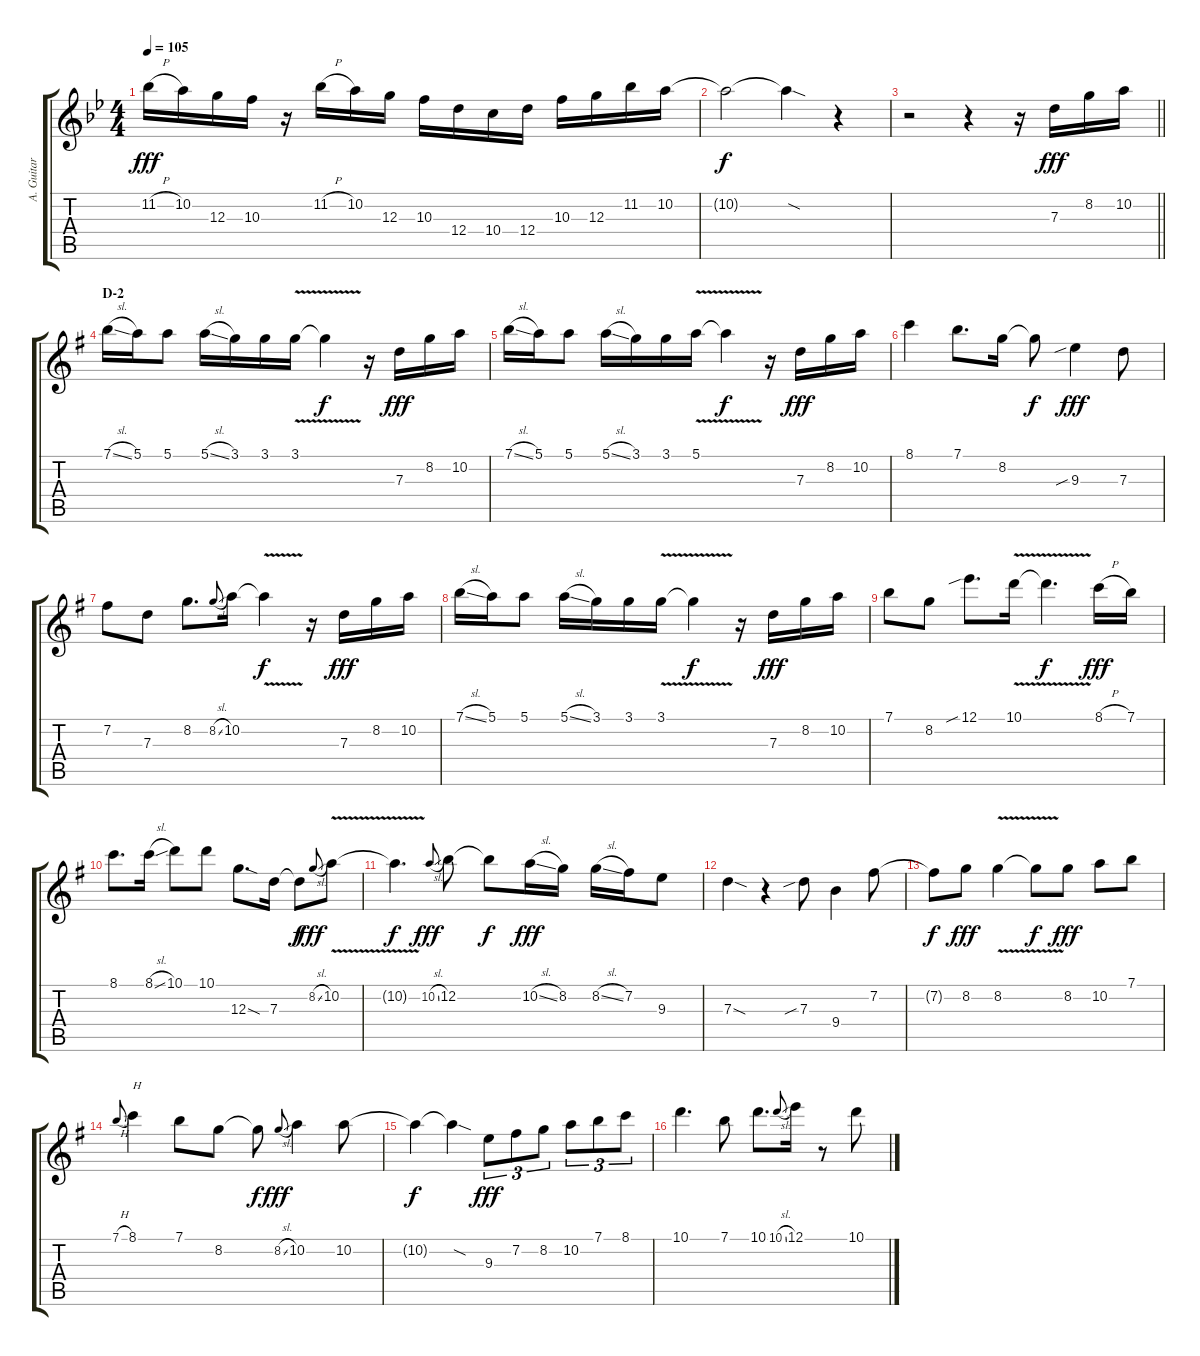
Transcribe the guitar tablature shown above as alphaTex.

\track ("A. Guitar I" "A. Guitar ") {instrument acousticguitarsteel}
\staff {score tabs}
\tuning (E4 B3 G3 D3 A2 E2) {hide}
\ts (4 4)
\tempo 105
\clef g2
\ks bb
11.2{h}.16{dy fff} 10.2.16 12.3.16 10.3.16 r.16 11.2{h}.16 10.2.16 12.3.16 10.3.16 12.4.16 10.4.16 12.4.16 10.3.16 12.3.16 11.2.16 10.2.16 |
10.2{t}.2{dy f} 10.2{sod t}.4 r.4 |
\barLineRight lightlight
r.2 r.4 r.16 7.3.16{dy fff} 8.2.16 10.2.16 |
\section ("" "D-2")
\ks g
7.1{sl}.16 5.1.16 5.1.8 5.1{sl}.16 3.1.16 3.1.16 3.1{v}.16 3.1{t}.4{dy f} r.16 7.3.16{dy fff} 8.2.16 10.2.16 |
7.1{sl}.16 5.1.16 5.1.8 5.1{sl}.16 3.1.16 3.1.16 5.1{v}.16 5.1{t}.4{dy f} r.16 7.3.16{dy fff} 8.2.16 10.2.16 |
8.1.4 7.1.8{d} 8.2.16 8.2{t}.8{dy f} 9.3{sib}.4{dy fff} 7.3.8 |
7.2.8 7.3.8 8.2.8{d} 8.2{sl}.8{gr onbeat} 10.2.16 10.2{v t}.4{dy f} r.16 7.3.16{dy fff} 8.2.16 10.2.16 |
7.1{sl}.16 5.1.16 5.1.8 5.1{sl}.16 3.1.16 3.1.16 3.1{v}.16 3.1{t}.4{dy f} r.16 7.3.16{dy fff} 8.2.16 10.2.16 |
7.1.8 8.2.8 12.1{sib}.8{d} 10.1{v}.16 10.1{t}.4{d dy f} 8.1{h}.16{dy fff} 7.1.16 |
8.1.8{d} 8.1{sl}.16 10.1.8 10.1.8 12.3{sod}.8{d} 7.3.16 7.3{t}.8{dy f} 8.2{sl}.8{gr onbeat dy fff} 10.2{v}.8 |
10.2{t}.4{d dy f} 10.2{sl}.8{gr onbeat dy fff} 12.2.8 12.2{t}.8{dy f} 10.2{sl}.16{dy fff} 8.2.16 8.2{sl}.16 7.2.16 9.3.8 |
7.3{sod}.4 r.4 7.3{sib}.8 9.4.4 7.2.8 |
7.2{t}.8{dy f} 8.2.8{dy fff} 8.2{v}.4 8.2{t}.8{dy f} 8.2.8{dy fff} 10.2.8 7.1.8 |
7.1{h}.8{gr onbeat} 8.1.4{txt "H"} 7.1.8 8.2.8 8.2{t}.8{dy f} 8.2{sl}.8{gr onbeat dy fff} 10.2.4 10.2.8 |
10.2{t}.4{dy f} 10.2{sod t}.4 9.3.8{tu (3 2) dy fff} 7.2.8{tu (3 2)} 8.2.8{tu (3 2)} 10.2.8{tu (3 2)} 7.1.8{tu (3 2)} 8.1.8{tu (3 2)} |
10.1.4{d} 7.1.8 10.1.8{d} 10.1{sl}.8{gr onbeat} 12.1.16 r.8 10.1.8
